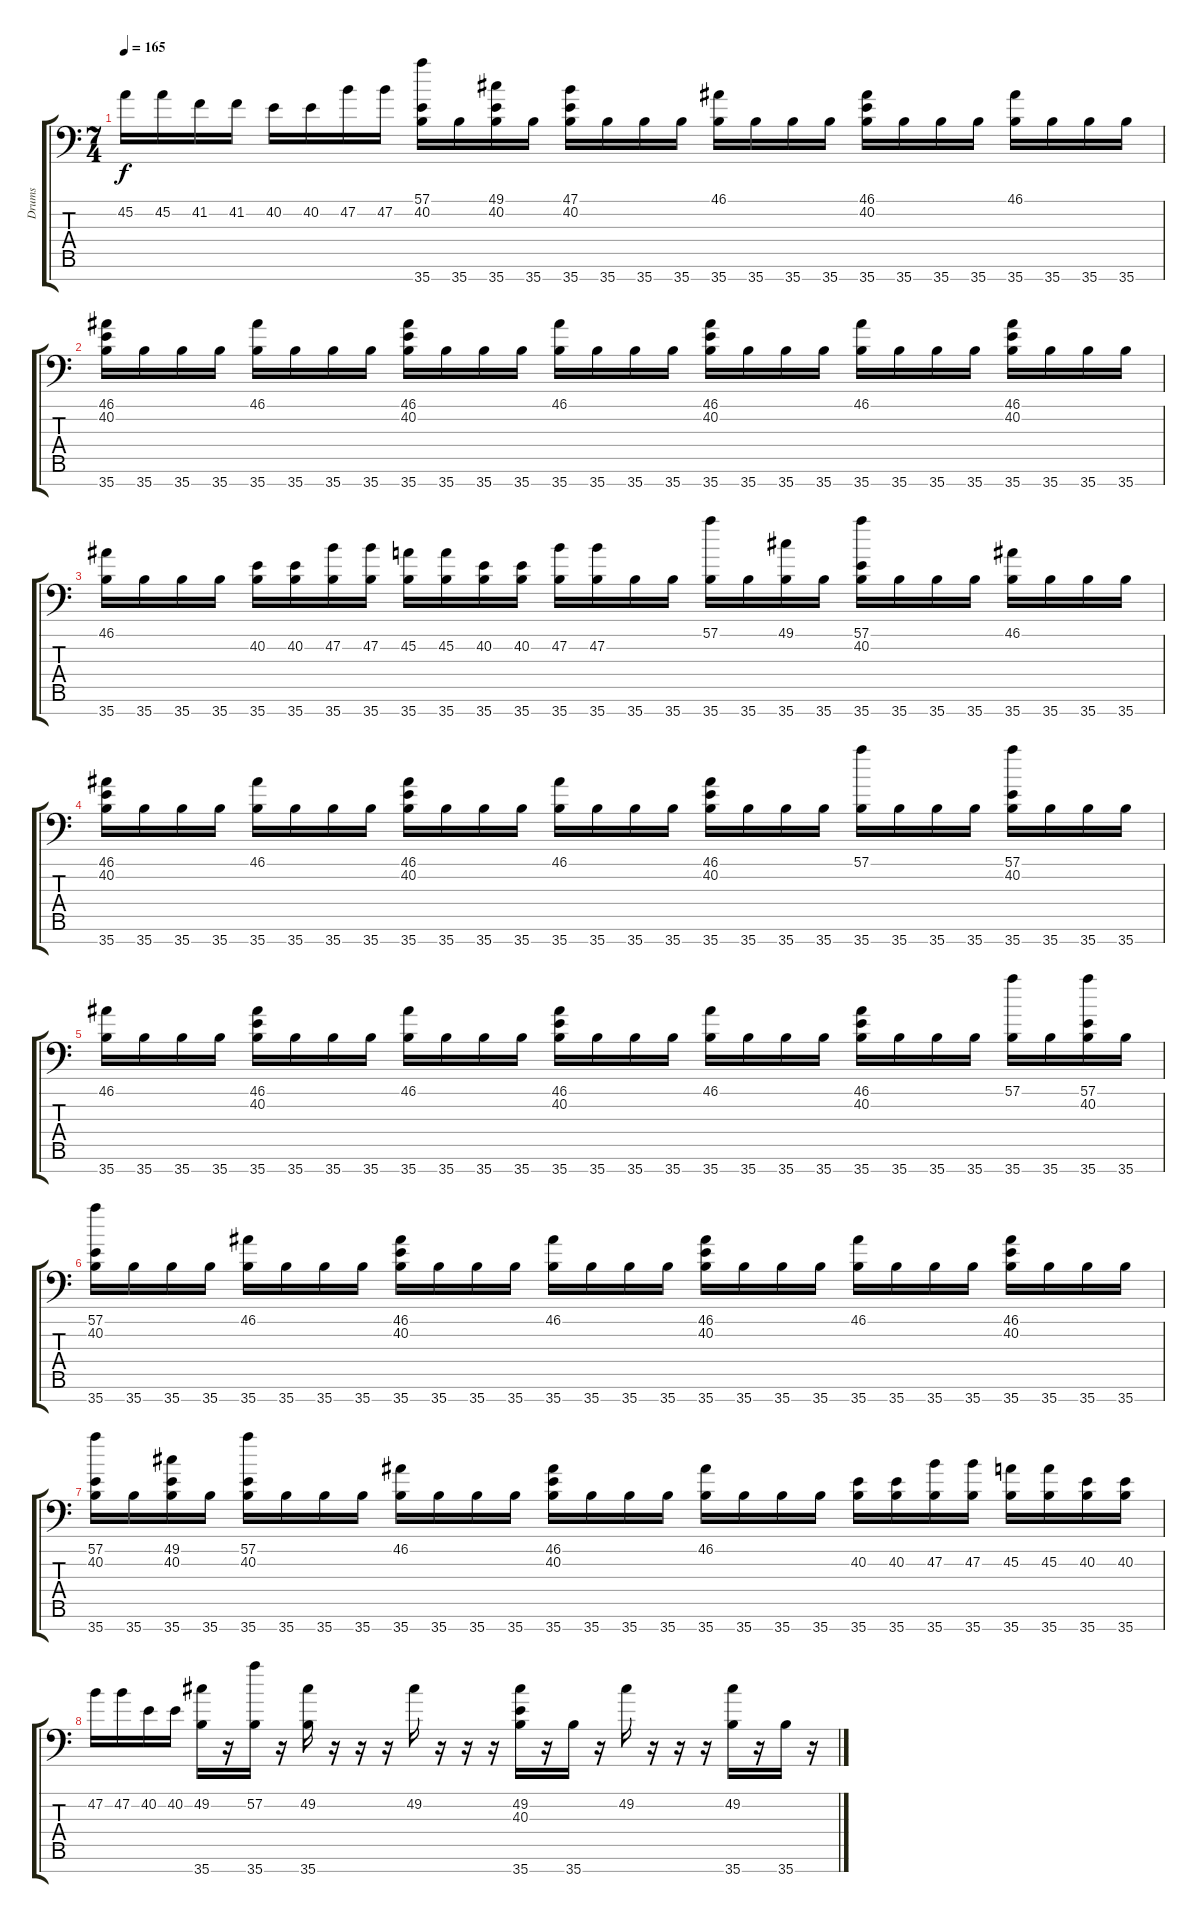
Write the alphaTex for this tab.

\track ("Drums" "Drums") {instrument acousticgrandpiano}
\staff {score tabs}
\tuning (C-1 C-1 C-1 C-1 C-1 C-1 C-1) {hide}
\ts (7 4)
\tempo 165
\clef f4
\ks c
45.2.16{dy f} 45.2.16 41.2.16 41.2.16 40.2.16 40.2.16 47.2.16 47.2.16 (57.1 40.2 35.7).16 35.7.16 (49.1 40.2 35.7).16 35.7.16 (47.1 40.2 35.7).16 35.7.16 35.7.16 35.7.16 (46.1 35.7).16 35.7.16 35.7.16 35.7.16 (46.1 40.2 35.7).16 35.7.16 35.7.16 35.7.16 (46.1 35.7).16 35.7.16 35.7.16 35.7.16 |
(46.1 40.2 35.7).16 35.7.16 35.7.16 35.7.16 (46.1 35.7).16 35.7.16 35.7.16 35.7.16 (46.1 40.2 35.7).16 35.7.16 35.7.16 35.7.16 (46.1 35.7).16 35.7.16 35.7.16 35.7.16 (46.1 40.2 35.7).16 35.7.16 35.7.16 35.7.16 (46.1 35.7).16 35.7.16 35.7.16 35.7.16 (46.1 40.2 35.7).16 35.7.16 35.7.16 35.7.16 |
(46.1 35.7).16 35.7.16 35.7.16 35.7.16 (40.2 35.7).16 (40.2 35.7).16 (47.2 35.7).16 (47.2 35.7).16 (45.2 35.7).16 (45.2 35.7).16 (40.2 35.7).16 (40.2 35.7).16 (47.2 35.7).16 (47.2 35.7).16 35.7.16 35.7.16 (57.1 35.7).16 35.7.16 (49.1 35.7).16 35.7.16 (57.1 40.2 35.7).16 35.7.16 35.7.16 35.7.16 (46.1 35.7).16 35.7.16 35.7.16 35.7.16 |
(46.1 40.2 35.7).16 35.7.16 35.7.16 35.7.16 (46.1 35.7).16 35.7.16 35.7.16 35.7.16 (46.1 40.2 35.7).16 35.7.16 35.7.16 35.7.16 (46.1 35.7).16 35.7.16 35.7.16 35.7.16 (46.1 40.2 35.7).16 35.7.16 35.7.16 35.7.16 (57.1 35.7).16 35.7.16 35.7.16 35.7.16 (57.1 40.2 35.7).16 35.7.16 35.7.16 35.7.16 |
(46.1 35.7).16 35.7.16 35.7.16 35.7.16 (46.1 40.2 35.7).16 35.7.16 35.7.16 35.7.16 (46.1 35.7).16 35.7.16 35.7.16 35.7.16 (46.1 40.2 35.7).16 35.7.16 35.7.16 35.7.16 (46.1 35.7).16 35.7.16 35.7.16 35.7.16 (46.1 40.2 35.7).16 35.7.16 35.7.16 35.7.16 (57.1 35.7).16 35.7.16 (57.1 40.2 35.7).16 35.7.16 |
(57.1 40.2 35.7).16 35.7.16 35.7.16 35.7.16 (46.1 35.7).16 35.7.16 35.7.16 35.7.16 (46.1 40.2 35.7).16 35.7.16 35.7.16 35.7.16 (46.1 35.7).16 35.7.16 35.7.16 35.7.16 (46.1 40.2 35.7).16 35.7.16 35.7.16 35.7.16 (46.1 35.7).16 35.7.16 35.7.16 35.7.16 (46.1 40.2 35.7).16 35.7.16 35.7.16 35.7.16 |
(57.1 40.2 35.7).16 35.7.16 (49.1 40.2 35.7).16 35.7.16 (57.1 40.2 35.7).16 35.7.16 35.7.16 35.7.16 (46.1 35.7).16 35.7.16 35.7.16 35.7.16 (46.1 40.2 35.7).16 35.7.16 35.7.16 35.7.16 (46.1 35.7).16 35.7.16 35.7.16 35.7.16 (40.2 35.7).16 (40.2 35.7).16 (47.2 35.7).16 (47.2 35.7).16 (45.2 35.7).16 (45.2 35.7).16 (40.2 35.7).16 (40.2 35.7).16 |
47.2.16 47.2.16 40.2.16 40.2.16 (49.2 35.7).16 r.16 (57.2 35.7).16 r.16 (49.2 35.7).16 r.16 r.16 r.16 49.2.16 r.16 r.16 r.16 (49.2 40.3 35.7).16 r.16 35.7.16 r.16 49.2.16 r.16 r.16 r.16 (49.2 35.7).16 r.16 35.7.16 r.16
